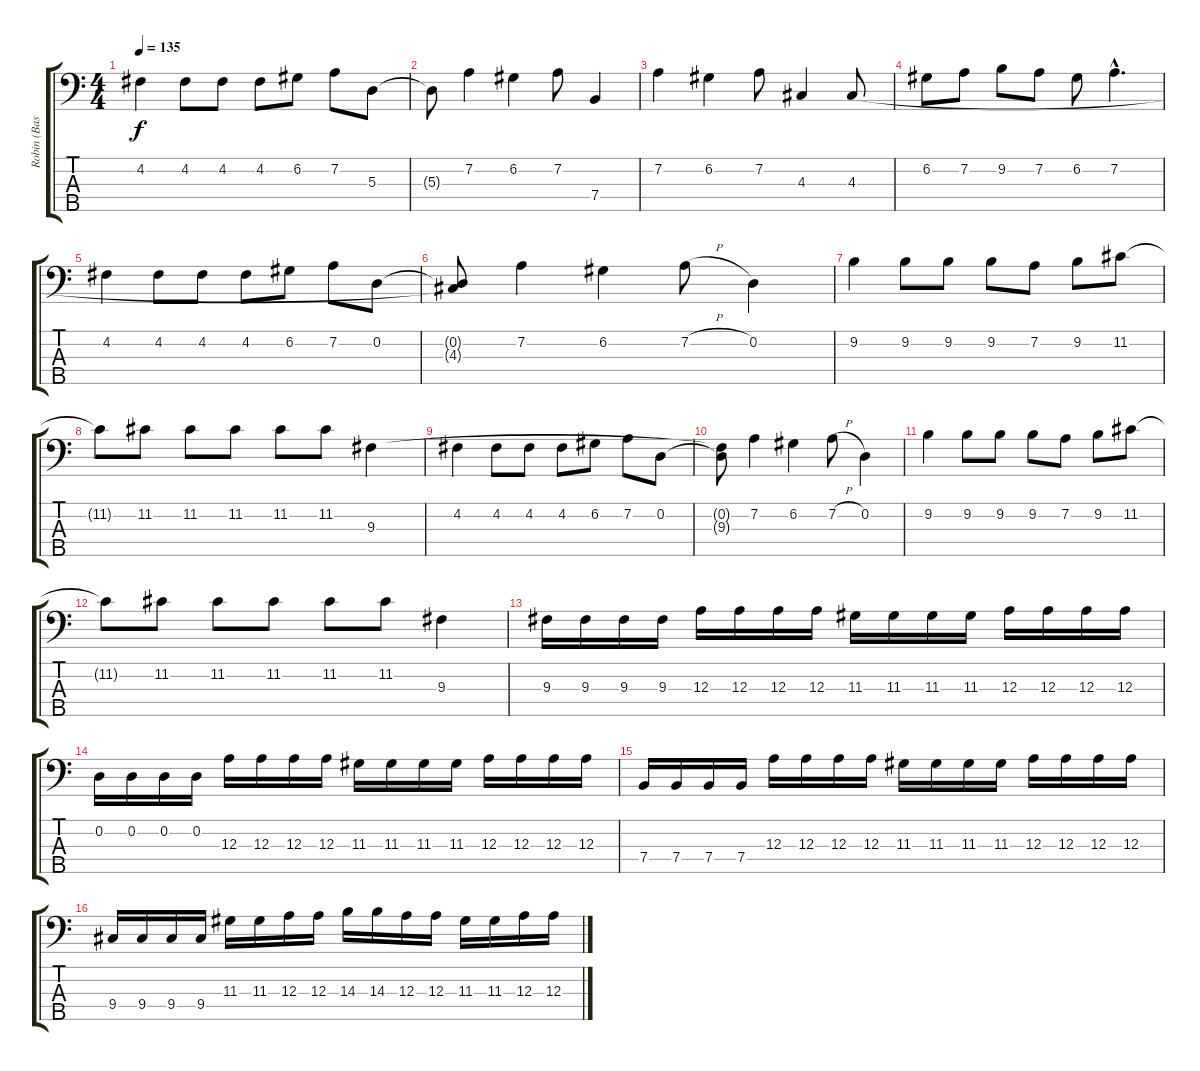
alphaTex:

\track ("Robin (Bass)" "Robin (Bas") {instrument electricbasspick}
\staff {score tabs}
\tuning (G2 D2 A1 E1 B0) {hide}
\ts (4 4)
\tempo 135
\clef f4
\ks c
4.2.4{dy f} 4.2.8 4.2.8 4.2.8 6.2.8 7.2.8 5.3.8 |
5.3{t}.8 7.2.4 6.2.4 7.2.8 7.4.4 |
7.2.4 6.2.4 7.2.8 4.3.4 4.3.8 |
6.2.8 7.2.8 9.2.8 7.2.8 6.2.8 7.2{hac}.4{d} |
4.2.4 4.2.8 4.2.8 4.2.8 6.2.8 7.2.8 0.2.8 |
(0.2{t} 4.3{t}).8 7.2.4 6.2.4 7.2{h}.8 0.2.4 |
9.2.4 9.2.8 9.2.8 9.2.8 7.2.8 9.2.8 11.2.8 |
11.2{t}.8 11.2.8 11.2.8 11.2.8 11.2.8 11.2.8 9.3.4 |
4.2.4 4.2.8 4.2.8 4.2.8 6.2.8 7.2.8 0.2.8 |
(0.2{t} 9.3{t}).8 7.2.4 6.2.4 7.2{h}.8 0.2.4 |
9.2.4 9.2.8 9.2.8 9.2.8 7.2.8 9.2.8 11.2.8 |
11.2{t}.8 11.2.8 11.2.8 11.2.8 11.2.8 11.2.8 9.3.4 |
9.3.16 9.3.16 9.3.16 9.3.16 12.3.16 12.3.16 12.3.16 12.3.16 11.3.16 11.3.16 11.3.16 11.3.16 12.3.16 12.3.16 12.3.16 12.3.16 |
0.2.16 0.2.16 0.2.16 0.2.16 12.3.16 12.3.16 12.3.16 12.3.16 11.3.16 11.3.16 11.3.16 11.3.16 12.3.16 12.3.16 12.3.16 12.3.16 |
7.4.16 7.4.16 7.4.16 7.4.16 12.3.16 12.3.16 12.3.16 12.3.16 11.3.16 11.3.16 11.3.16 11.3.16 12.3.16 12.3.16 12.3.16 12.3.16 |
9.4.16 9.4.16 9.4.16 9.4.16 11.3.16 11.3.16 12.3.16 12.3.16 14.3.16 14.3.16 12.3.16 12.3.16 11.3.16 11.3.16 12.3.16 12.3.16
